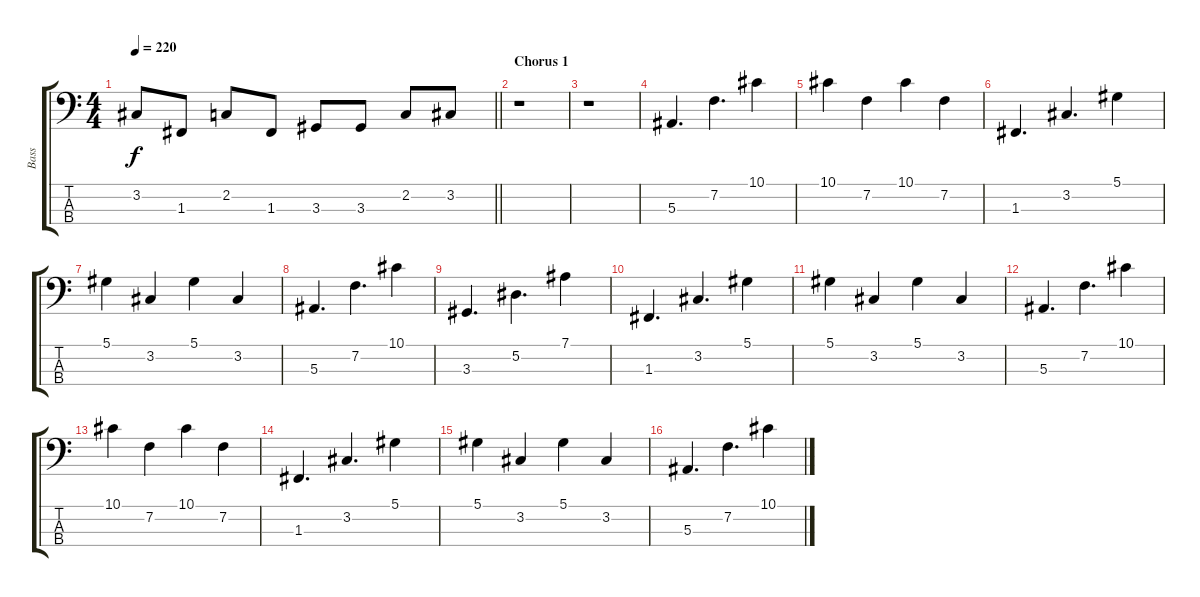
\track ("Bass" "Bass") {instrument electricbassfinger}
\staff {score tabs}
\tuning (Eb2 Bb1 F1 Bb0) {hide}
\ts (4 4)
\tempo 220
\clef f4
\barLineRight lightlight
\ks c
3.2.8{dy f} 1.3.8 2.2.8 1.3.8 3.3.8 3.3.8 2.2.8 3.2.8 |
\section ("" "Chorus 1")
r.1 |
r.1 |
5.3.4{d} 7.2.4{d} 10.1.4 |
10.1.4 7.2.4 10.1.4 7.2.4 |
1.3.4{d} 3.2.4{d} 5.1.4 |
5.1.4 3.2.4 5.1.4 3.2.4 |
5.3.4{d} 7.2.4{d} 10.1.4 |
3.3.4{d} 5.2.4{d} 7.1.4 |
1.3.4{d} 3.2.4{d} 5.1.4 |
5.1.4 3.2.4 5.1.4 3.2.4 |
5.3.4{d} 7.2.4{d} 10.1.4 |
10.1.4 7.2.4 10.1.4 7.2.4 |
1.3.4{d} 3.2.4{d} 5.1.4 |
5.1.4 3.2.4 5.1.4 3.2.4 |
5.3.4{d} 7.2.4{d} 10.1.4
